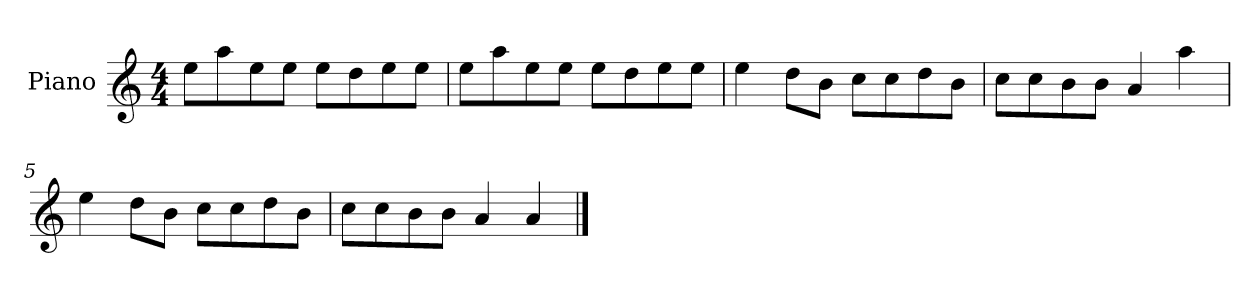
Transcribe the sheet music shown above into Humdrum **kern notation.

**kern
*part1
*staff1
*I"Piano
*I'P-no
*clefG2
*k[]
*M4/4
*MM90
=1
8ee\L
8aa\
8ee\
8ee\J
8ee\L
8dd\
8ee\
8ee\J
=2
8ee\L
8aa\
8ee\
8ee\J
8ee\L
8dd\
8ee\
8ee\J
=3
4ee\
8dd\L
8b\J
8cc\L
8cc\
8dd\
8b\J
=4
8cc\L
8cc\
8b\
8b\J
4a/
4aa\
=5
4ee\
8dd\L
8b\J
8cc\L
8cc\
8dd\
8b\J
!!LO:LB:g=z
=6
8cc\L
8cc\
8b\
8b\J
4a/
4a/
==
*-
